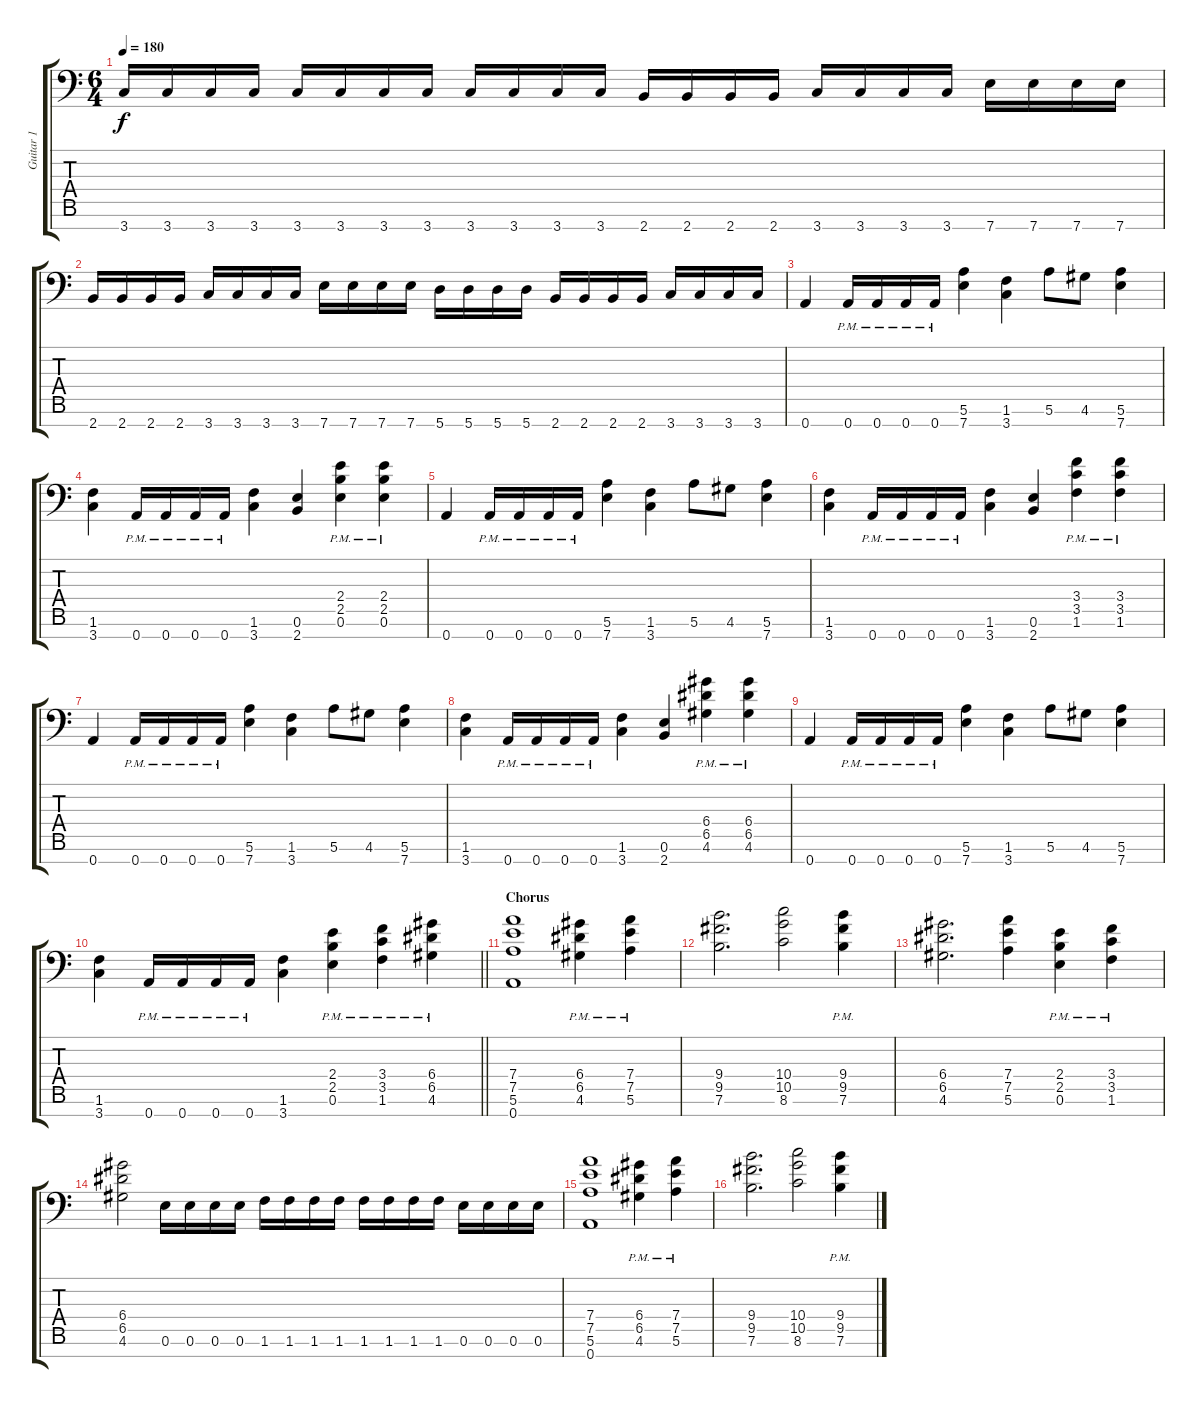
\track ("Guitar 1" "Guitar 1") {instrument distortionguitar}
\staff {score tabs}
\tuning (E4 B3 G3 D3 A2 E2 A1) {hide}
\ts (6 4)
\tempo 180
\clef f4
\ks c
3.7.16{dy f} 3.7.16 3.7.16 3.7.16 3.7.16 3.7.16 3.7.16 3.7.16 3.7.16 3.7.16 3.7.16 3.7.16 2.7.16 2.7.16 2.7.16 2.7.16 3.7.16 3.7.16 3.7.16 3.7.16 7.7.16 7.7.16 7.7.16 7.7.16 |
2.7.16 2.7.16 2.7.16 2.7.16 3.7.16 3.7.16 3.7.16 3.7.16 7.7.16 7.7.16 7.7.16 7.7.16 5.7.16 5.7.16 5.7.16 5.7.16 2.7.16 2.7.16 2.7.16 2.7.16 3.7.16 3.7.16 3.7.16 3.7.16 |
0.7.4 0.7{pm}.16 0.7{pm}.16 0.7{pm}.16 0.7{pm}.16 (5.6 7.7).4 (1.6 3.7).4 5.6.8 4.6.8 (5.6 7.7).4 |
(1.6 3.7).4 0.7{pm}.16 0.7{pm}.16 0.7{pm}.16 0.7{pm}.16 (1.6 3.7).4 (0.6 2.7).4 (2.4{pm} 2.5{pm} 0.6{pm}).4 (2.4{pm} 2.5{pm} 0.6{pm}).4 |
0.7.4 0.7{pm}.16 0.7{pm}.16 0.7{pm}.16 0.7{pm}.16 (5.6 7.7).4 (1.6 3.7).4 5.6.8 4.6.8 (5.6 7.7).4 |
(1.6 3.7).4 0.7{pm}.16 0.7{pm}.16 0.7{pm}.16 0.7{pm}.16 (1.6 3.7).4 (0.6 2.7).4 (3.4{pm} 3.5{pm} 1.6{pm}).4 (3.4{pm} 3.5{pm} 1.6{pm}).4 |
0.7.4 0.7{pm}.16 0.7{pm}.16 0.7{pm}.16 0.7{pm}.16 (5.6 7.7).4 (1.6 3.7).4 5.6.8 4.6.8 (5.6 7.7).4 |
(1.6 3.7).4 0.7{pm}.16 0.7{pm}.16 0.7{pm}.16 0.7{pm}.16 (1.6 3.7).4 (0.6 2.7).4 (6.4{pm} 6.5{pm} 4.6{pm}).4 (6.4{pm} 6.5{pm} 4.6{pm}).4 |
0.7.4 0.7{pm}.16 0.7{pm}.16 0.7{pm}.16 0.7{pm}.16 (5.6 7.7).4 (1.6 3.7).4 5.6.8 4.6.8 (5.6 7.7).4 |
\barLineRight lightlight
(1.6 3.7).4 0.7{pm}.16 0.7{pm}.16 0.7{pm}.16 0.7{pm}.16 (1.6 3.7).4 (2.4{pm} 2.5{pm} 0.6{pm}).4 (3.4{pm} 3.5{pm} 1.6{pm}).4 (6.4{pm} 6.5{pm} 4.6{pm}).4 |
\section ("" "Chorus")
(7.4 7.5 5.6 0.7).1 (6.4{pm} 6.5{pm} 4.6{pm}).4 (7.4{pm} 7.5{pm} 5.6{pm}).4 |
(9.4 9.5 7.6).2{d} (10.4 10.5 8.6).2 (9.4{pm} 9.5{pm} 7.6{pm}).4 |
(6.4 6.5 4.6).2{d} (7.4 7.5 5.6).4 (2.4{pm} 2.5{pm} 0.6{pm}).4 (3.4{pm} 3.5{pm} 1.6{pm}).4 |
(6.4 6.5 4.6).2 0.6.16 0.6.16 0.6.16 0.6.16 1.6.16 1.6.16 1.6.16 1.6.16 1.6.16 1.6.16 1.6.16 1.6.16 0.6.16 0.6.16 0.6.16 0.6.16 |
(7.4 7.5 5.6 0.7).1 (6.4{pm} 6.5{pm} 4.6{pm}).4 (7.4{pm} 7.5{pm} 5.6{pm}).4 |
(9.4 9.5 7.6).2{d} (10.4 10.5 8.6).2 (9.4{pm} 9.5{pm} 7.6{pm}).4
